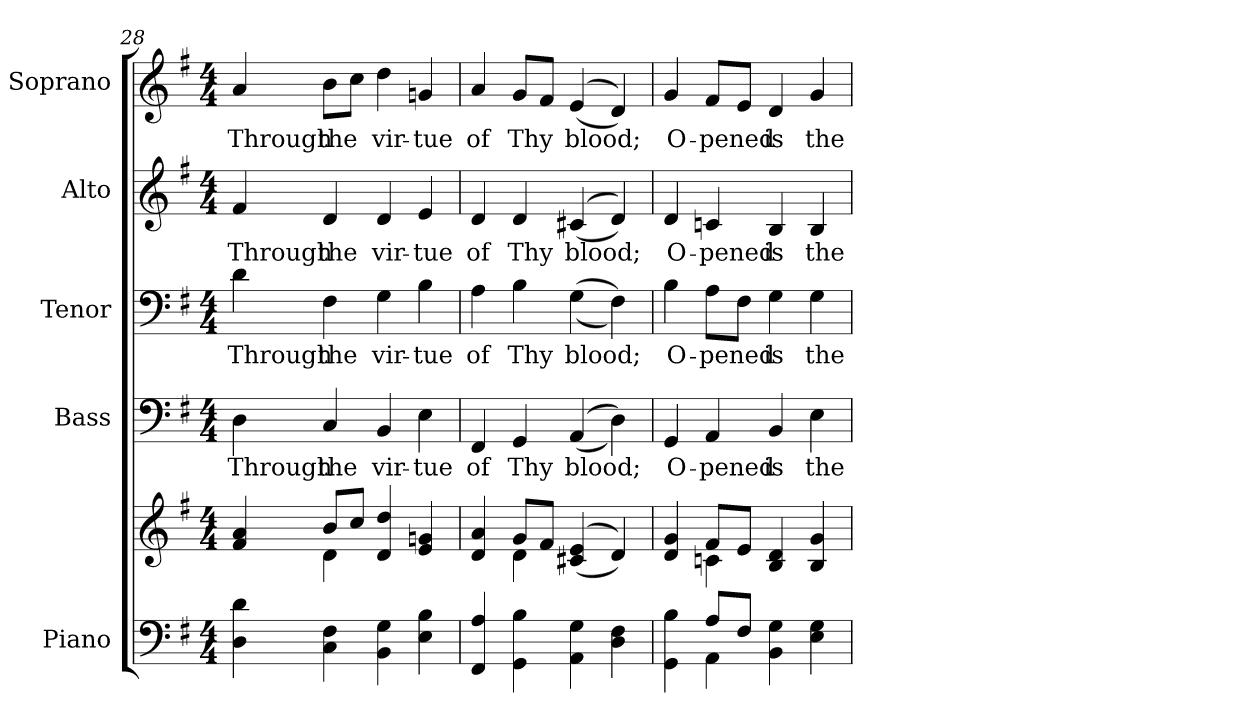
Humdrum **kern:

**kern	**kern	**kern	**text	**kern	**text	**kern	**text	**kern	**text
*part5	*part5	*part4	*part4	*part3	*part3	*part2	*part2	*part1	*part1
*staff6	*staff5	*staff4	*staff4	*staff3	*staff3	*staff2	*staff2	*staff1	*staff1
*I"Piano	*	*I"Bass	*	*I"Tenor	*	*I"Alto	*	*I"Soprano	*
*I'Pno.	*	*I'B.	*	*I'T.	*	*I'A.	*	*I'S.	*
*clefF4	*clefG2	*clefF4	*	*clefF4	*	*clefG2	*	*clefG2	*
*k[f#]	*k[f#]	*k[f#]	*	*k[f#]	*	*k[f#]	*	*k[f#]	*
*G:	*G:	*G:	*	*G:	*	*G:	*	*G:	*
*M4/4	*M4/4	*M4/4	*	*M4/4	*	*M4/4	*	*M4/4	*
=28	=28	=28	=28	=28	=28	=28	=28	=28	=28
*	*^	*	*	*	*	*	*	*	*
!	!	!	!	!LO:LY:b:color=#000000	!	!	!	!	!	!
!	!	!	!	!	!	!LO:LY:b:color=#000000	!	!	!	!
!	!	!	!	!	!	!	!	!LO:LY:b:color=#000000	!	!
!	!	!	!	!	!	!	!	!	!	!LO:LY:b:color=#000000
4Di\ 4di	4f#i/ 4ai	4ryy	4Di\	Through	4di\	Through	4f#i/	Through	4ai/	Through
!	!	!	!	!LO:LY:b:color=#000000	!	!	!	!	!	!
!	!	!	!	!	!	!LO:LY:b:color=#000000	!	!	!	!
!	!	!	!	!	!	!	!	!LO:LY:b:color=#000000	!	!
!	!	!	!	!	!	!	!	!	!	!LO:LY:b:color=#000000
4Ci\ 4F#i	8bi/L	4di\	4Ci/	the	4F#i\	the	4di/	the	8bi\L	the
.	8cci/J	.	.	.	.	.	.	.	8cci\J	.
!	!	!	!	!LO:LY:b:color=#000000	!	!	!	!	!	!
!	!	!	!	!	!	!LO:LY:b:color=#000000	!	!	!	!
!	!	!	!	!	!	!	!	!LO:LY:b:color=#000000	!	!
!	!	!	!	!	!	!	!	!	!	!LO:LY:b:color=#000000
4BBi\ 4Gi	4di/ 4ddi	2ryy	4BBi/	vir-	4Gi\	vir-	4di/	vir-	4ddi\	vir-
!	!	!	!	!LO:LY:b:color=#000000	!	!	!	!	!	!
!	!	!	!	!	!	!LO:LY:b:color=#000000	!	!	!	!
!	!	!	!	!	!	!	!	!LO:LY:b:color=#000000	!	!
!	!	!	!	!	!	!	!	!	!	!LO:LY:b:color=#000000
4Ei\ 4Bi	4ei/ 4gni	.	4Ei\	-tue	4Bi\	-tue	4ei/	-tue	4gni/	-tue
!!LO:PB:g=z
=29	=29	=29	=29	=29	=29	=29	=29	=29	=29	=29
!	!	!	!	!LO:LY:b:color=#000000	!	!	!	!	!	!
!	!	!	!	!	!	!LO:LY:b:color=#000000	!	!	!	!
!	!	!	!	!	!	!	!	!LO:LY:b:color=#000000	!	!
!	!	!	!	!	!	!	!	!	!	!LO:LY:b:color=#000000
4FF#i/ 4Ai	4di/ 4ai	4ryy	4FF#i/	of	4Ai\	of	4di/	of	4ai/	of
!	!	!	!	!LO:LY:b:color=#000000	!	!	!	!	!	!
!	!	!	!	!	!	!LO:LY:b:color=#000000	!	!	!	!
!	!	!	!	!	!	!	!	!LO:LY:b:color=#000000	!	!
!	!	!	!	!	!	!	!	!	!	!LO:LY:b:color=#000000
4GGi\ 4Bi	8gi/L	4di\	4GGi/	Thy	4Bi\	Thy	4di/	Thy	8gi/L	Thy
.	8f#i/J	.	.	.	.	.	.	.	8f#i/J	.
!	!	!	!	!LO:LY:b:color=#000000	!	!	!	!	!	!
!	!	!	!	!	!	!LO:LY:b:color=#000000	!	!	!	!
!	!	!	!	!	!	!	!	!LO:LY:b:color=#000000	!	!
!	!	!	!	!	!	!	!	!	!	!LO:LY:b:color=#000000
4AAi\ 4Gi	((4c#Xi/ 4ei	2ryy	((4AAi/	blood;	((4Gi\	blood;	((4c#Xi/	blood;	((4ei/	blood;
4Di\ 4F#i	4di/))	.	4Di\))	.	4F#i\))	.	4di/))	.	4di/))	.
=30	=30	=30	=30	=30	=30	=30	=30	=30	=30	=30
*^	*	*	*	*	*	*	*	*	*	*
!	!	!	!	!	!LO:LY:b:color=#000000	!	!	!	!	!	!
!	!	!	!	!	!	!	!LO:LY:b:color=#000000	!	!	!	!
!	!	!	!	!	!	!	!	!	!LO:LY:b:color=#000000	!	!
!	!	!	!	!	!	!	!	!	!	!	!LO:LY:b:color=#000000
4GGi\ 4Bi	4ryy	4di/ 4gi	4ryy	4GGi/	O-	4Bi\	O-	4di/	O-	4gi/	O-
!	!	!	!	!	!LO:LY:b:color=#000000	!	!	!	!	!	!
!	!	!	!	!	!	!	!LO:LY:b:color=#000000	!	!	!	!
!	!	!	!	!	!	!	!	!	!LO:LY:b:color=#000000	!	!
!	!	!	!	!	!	!	!	!	!	!	!LO:LY:b:color=#000000
8Ai/L	4AAi\	8f#i/L	4cni\	4AAi/	-pened	8Ai\L	-pened	4cni/	-pened	8f#i/L	-pened
8F#i/J	.	8ei/J	.	.	.	8F#i\J	.	.	.	8ei/J	.
!	!	!	!	!	!LO:LY:b:color=#000000	!	!	!	!	!	!
!	!	!	!	!	!	!	!LO:LY:b:color=#000000	!	!	!	!
!	!	!	!	!	!	!	!	!	!LO:LY:b:color=#000000	!	!
!	!	!	!	!	!	!	!	!	!	!	!LO:LY:b:color=#000000
4BBi\ 4Gi	2ryy	4Bi/ 4di	2ryy	4BBi/	is	4Gi\	is	4Bi/	is	4di/	is
!	!	!	!	!	!LO:LY:b:color=#000000	!	!	!	!	!	!
!	!	!	!	!	!	!	!LO:LY:b:color=#000000	!	!	!	!
!	!	!	!	!	!	!	!	!	!LO:LY:b:color=#000000	!	!
!	!	!	!	!	!	!	!	!	!	!	!LO:LY:b:color=#000000
4Ei\ 4Gi	.	4Bi/ 4gi	.	4Ei\	the	4Gi\	the	4Bi/	the	4gi/	the
*v	*v	*	*	*	*	*	*	*	*	*	*
*	*v	*v	*	*	*	*	*	*	*	*
=	=	=	=	=	=	=	=	=	=
*-	*-	*-	*-	*-	*-	*-	*-	*-	*-
